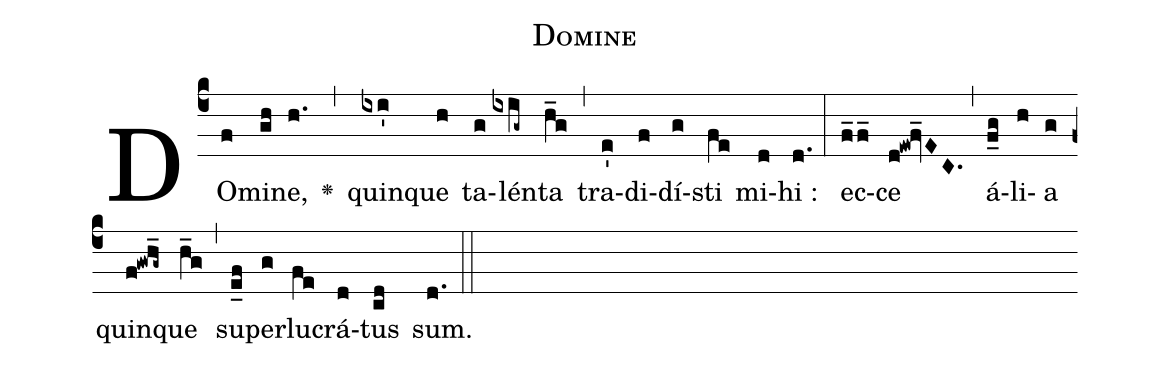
name: Domine;
%%
(c4)DO(f)mi(gh)ne,(h.) <v>\greheightstar</v>(,) quin(ixi')que(h) ta(g)lén(ixig~)ta(h_g) (,) tra(e')di(f)dí(g)sti(fe) mi(d)hi~:(d.) (:)
ec(f_2f_)ce(d!ew!fv_EC.) (,) á(f_g)li(h)a(g) quin(f!gwh_g~)que(h_g) (,) su(e_f)per(g)lu(fe)crá(d)tus(cd) sum.(d.) (::)
